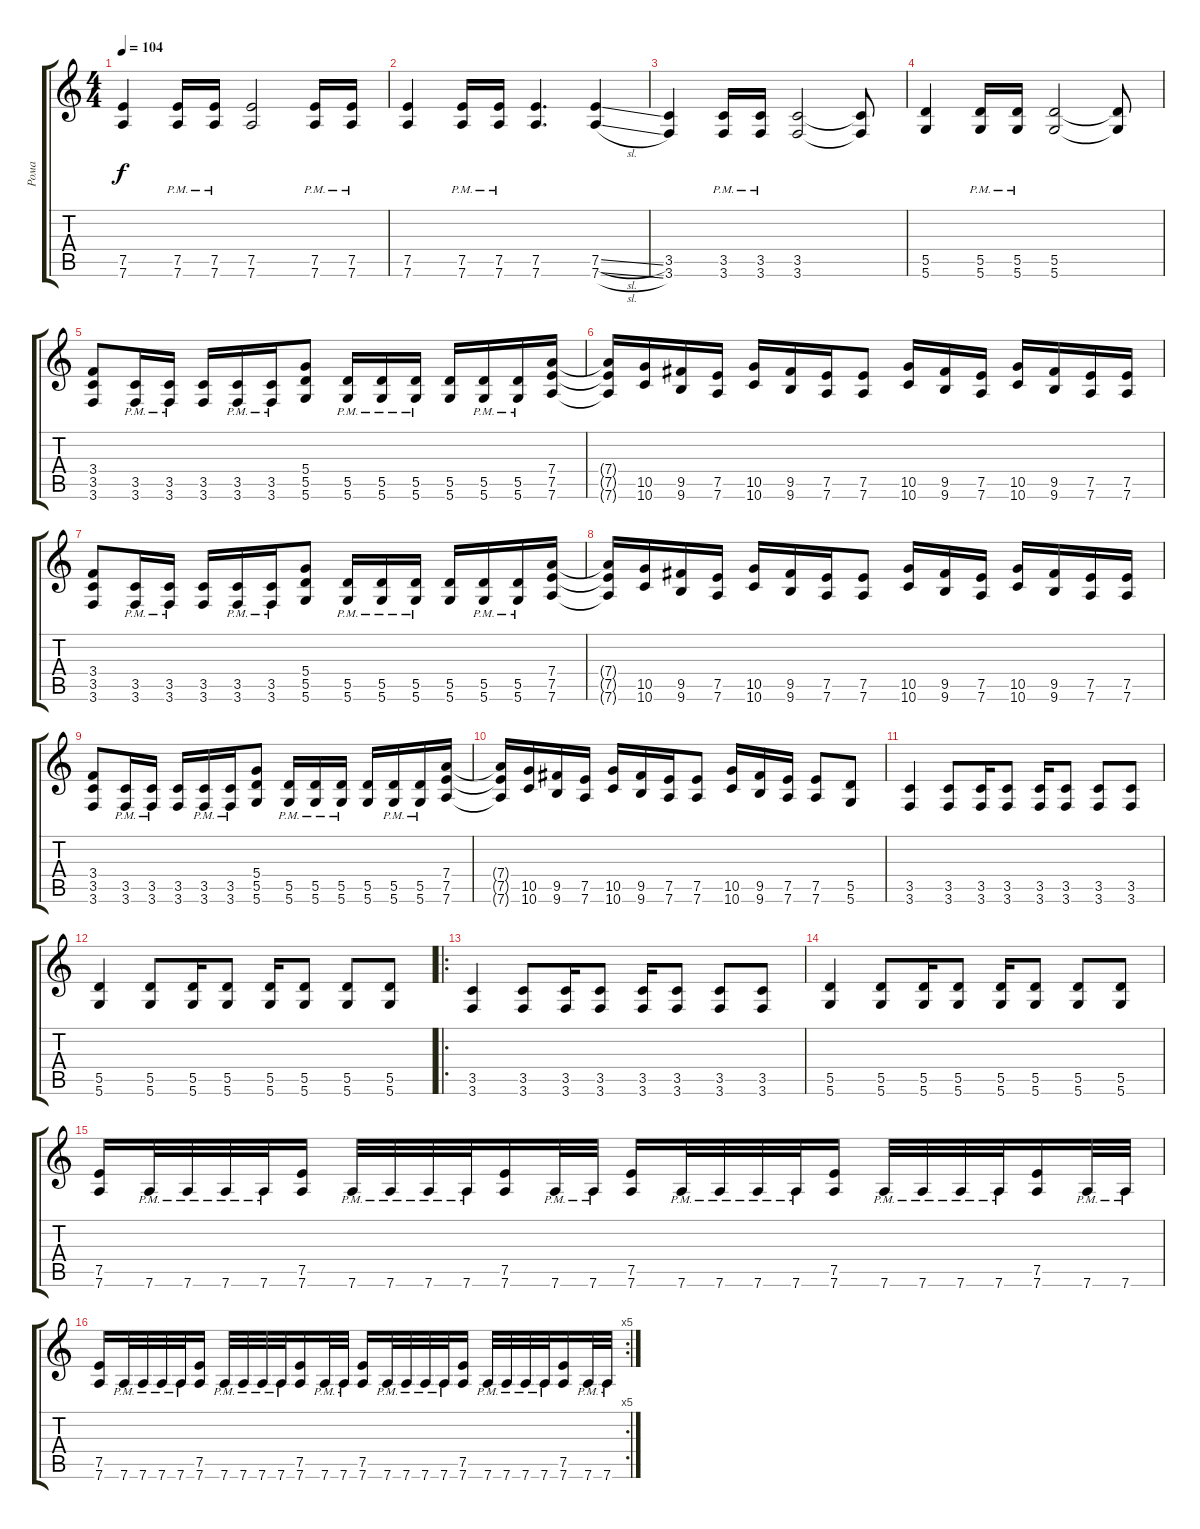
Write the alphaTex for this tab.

\track ("Рома" "Рома") {instrument distortionguitar}
\staff {score tabs}
\tuning (E4 B3 G3 D3 A2 D2) {hide}
\ts (4 4)
\tempo 104
\clef g2
\ks c
(7.5 7.6).4{dy f} (7.5{pm} 7.6{pm}).16 (7.5{pm} 7.6{pm}).16 (7.5 7.6).2 (7.5{pm} 7.6{pm}).16 (7.5{pm} 7.6{pm}).16 |
(7.5 7.6).4 (7.5{pm} 7.6{pm}).16 (7.5{pm} 7.6{pm}).16 (7.5 7.6).4{d} (7.5{sl} 7.6{sl}).4 |
(3.5 3.6).4 (3.5{pm} 3.6{pm}).16 (3.5{pm} 3.6{pm}).16 (3.5 3.6).2 (3.5{t} 3.6{t}).8 |
(5.5 5.6).4 (5.5{pm} 5.6{pm}).16 (5.5{pm} 5.6{pm}).16 (5.5 5.6).2 (5.5{t} 5.6{t}).8 |
(3.4 3.5 3.6).8 (3.5{pm} 3.6{pm}).16 (3.5{pm} 3.6{pm}).16 (3.5 3.6).16 (3.5{pm} 3.6{pm}).16 (3.5{pm} 3.6{pm}).16 (5.4 5.5 5.6).8 (5.5{pm} 5.6{pm}).16 (5.5{pm} 5.6{pm}).16 (5.5{pm} 5.6{pm}).16 (5.5 5.6).16 (5.5{pm} 5.6{pm}).16 (5.5{pm} 5.6{pm}).16 (7.4 7.5 7.6).16 |
(7.4{t} 7.5{t} 7.6{t}).16 (10.5 10.6).16 (9.5 9.6).16 (7.5 7.6).16 (10.5 10.6).16 (9.5 9.6).16 (7.5 7.6).16 (7.5 7.6).8 (10.5 10.6).16 (9.5 9.6).16 (7.5 7.6).16 (10.5 10.6).16 (9.5 9.6).16 (7.5 7.6).16 (7.5 7.6).16 |
(3.4 3.5 3.6).8 (3.5{pm} 3.6{pm}).16 (3.5{pm} 3.6{pm}).16 (3.5 3.6).16 (3.5{pm} 3.6{pm}).16 (3.5{pm} 3.6{pm}).16 (5.4 5.5 5.6).8 (5.5{pm} 5.6{pm}).16 (5.5{pm} 5.6{pm}).16 (5.5{pm} 5.6{pm}).16 (5.5 5.6).16 (5.5{pm} 5.6{pm}).16 (5.5{pm} 5.6{pm}).16 (7.4 7.5 7.6).16 |
(7.4{t} 7.5{t} 7.6{t}).16 (10.5 10.6).16 (9.5 9.6).16 (7.5 7.6).16 (10.5 10.6).16 (9.5 9.6).16 (7.5 7.6).16 (7.5 7.6).8 (10.5 10.6).16 (9.5 9.6).16 (7.5 7.6).16 (10.5 10.6).16 (9.5 9.6).16 (7.5 7.6).16 (7.5 7.6).16 |
(3.4 3.5 3.6).8 (3.5{pm} 3.6{pm}).16 (3.5{pm} 3.6{pm}).16 (3.5 3.6).16 (3.5{pm} 3.6{pm}).16 (3.5{pm} 3.6{pm}).16 (5.4 5.5 5.6).8 (5.5{pm} 5.6{pm}).16 (5.5{pm} 5.6{pm}).16 (5.5{pm} 5.6{pm}).16 (5.5 5.6).16 (5.5{pm} 5.6{pm}).16 (5.5{pm} 5.6{pm}).16 (7.4 7.5 7.6).16 |
(7.4{t} 7.5{t} 7.6{t}).16 (10.5 10.6).16 (9.5 9.6).16 (7.5 7.6).16 (10.5 10.6).16 (9.5 9.6).16 (7.5 7.6).16 (7.5 7.6).8 (10.5 10.6).16 (9.5 9.6).16 (7.5 7.6).16 (7.5 7.6).8 (5.5 5.6).8 |
(3.5 3.6).4 (3.5 3.6).8 (3.5 3.6).16 (3.5 3.6).8 (3.5 3.6).16 (3.5 3.6).8 (3.5 3.6).8 (3.5 3.6).8 |
(5.5 5.6).4 (5.5 5.6).8 (5.5 5.6).16 (5.5 5.6).8 (5.5 5.6).16 (5.5 5.6).8 (5.5 5.6).8 (5.5 5.6).8 |
\ro
(3.5 3.6).4 (3.5 3.6).8 (3.5 3.6).16 (3.5 3.6).8 (3.5 3.6).16 (3.5 3.6).8 (3.5 3.6).8 (3.5 3.6).8 |
(5.5 5.6).4 (5.5 5.6).8 (5.5 5.6).16 (5.5 5.6).8 (5.5 5.6).16 (5.5 5.6).8 (5.5 5.6).8 (5.5 5.6).8 |
(7.5 7.6).16 7.6{pm}.32 7.6{pm}.32 7.6{pm}.32 7.6{pm}.32 (7.5 7.6).16 7.6{pm}.32 7.6{pm}.32 7.6{pm}.32 7.6{pm}.32 (7.5 7.6).16 7.6{pm}.32 7.6{pm}.32 (7.5 7.6).16 7.6{pm}.32 7.6{pm}.32 7.6{pm}.32 7.6{pm}.32 (7.5 7.6).16 7.6{pm}.32 7.6{pm}.32 7.6{pm}.32 7.6{pm}.32 (7.5 7.6).16 7.6{pm}.32 7.6{pm}.32 |
\rc 5
(7.5 7.6).16 7.6{pm}.32 7.6{pm}.32 7.6{pm}.32 7.6{pm}.32 (7.5 7.6).16 7.6{pm}.32 7.6{pm}.32 7.6{pm}.32 7.6{pm}.32 (7.5 7.6).16 7.6{pm}.32 7.6{pm}.32 (7.5 7.6).16 7.6{pm}.32 7.6{pm}.32 7.6{pm}.32 7.6{pm}.32 (7.5 7.6).16 7.6{pm}.32 7.6{pm}.32 7.6{pm}.32 7.6{pm}.32 (7.5 7.6).16 7.6{pm}.32 7.6{pm}.32
